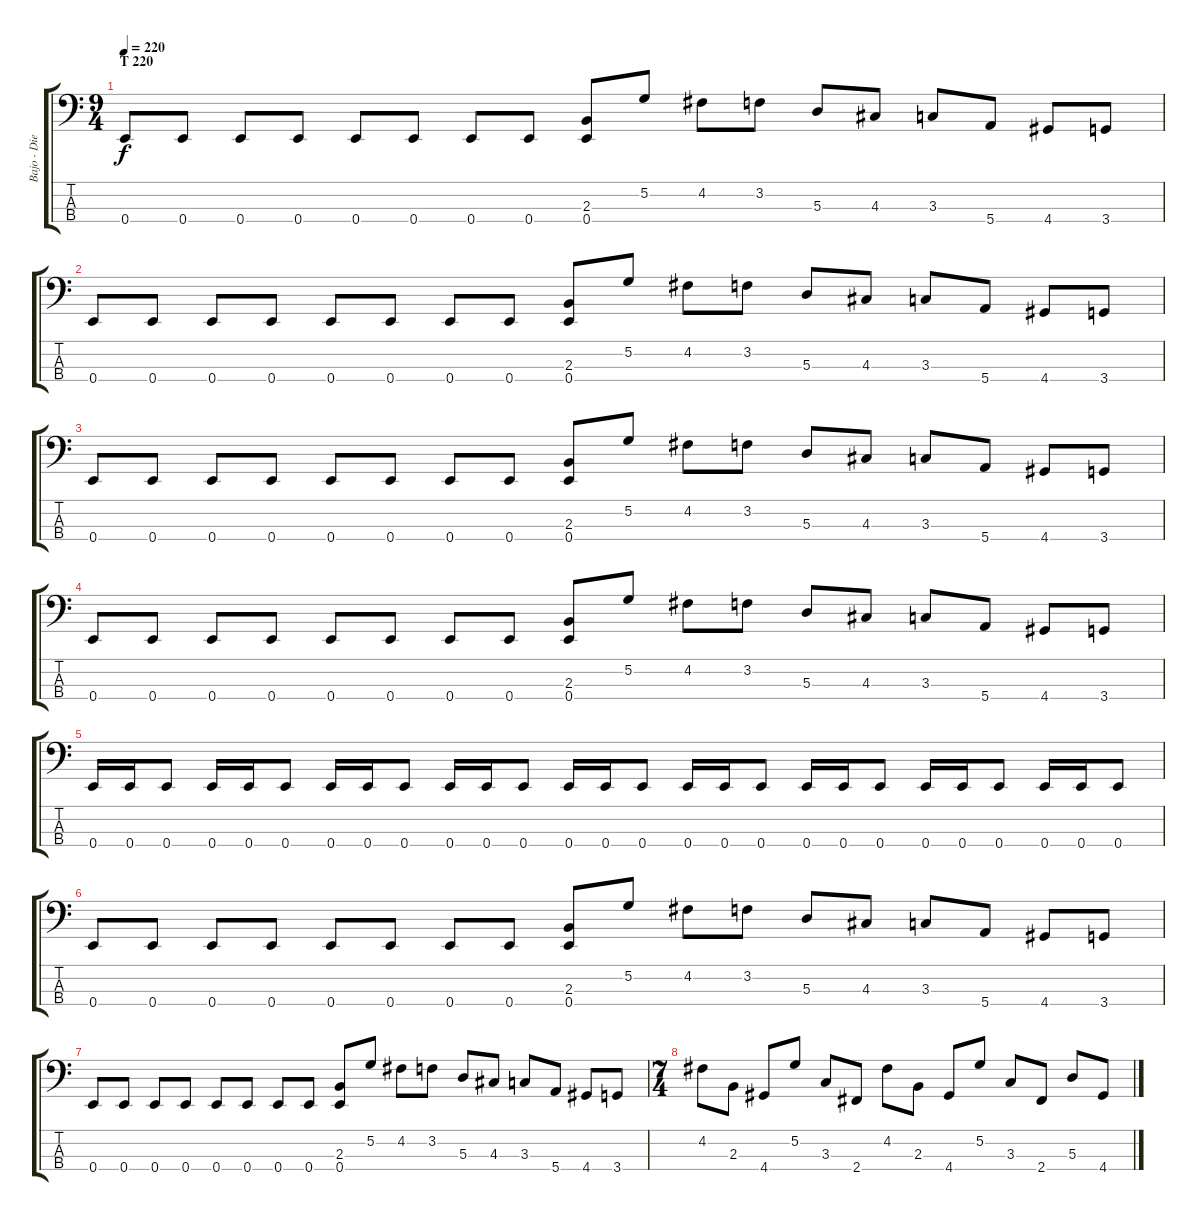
\track ("Bajo - Diego" "Bajo - Die") {instrument electricbassfinger}
\staff {score tabs}
\tuning (G2 D2 A1 E1) {hide}
\ts (9 4)
\section ("" "T 220")
\tempo 220
\clef f4
\ks c
0.4.8{dy f} 0.4.8 0.4.8 0.4.8 0.4.8 0.4.8 0.4.8 0.4.8 (2.3 0.4).8 5.2.8 4.2.8 3.2.8 5.3.8 4.3.8 3.3.8 5.4.8 4.4.8 3.4.8 |
0.4.8 0.4.8 0.4.8 0.4.8 0.4.8 0.4.8 0.4.8 0.4.8 (2.3 0.4).8 5.2.8 4.2.8 3.2.8 5.3.8 4.3.8 3.3.8 5.4.8 4.4.8 3.4.8 |
0.4.8 0.4.8 0.4.8 0.4.8 0.4.8 0.4.8 0.4.8 0.4.8 (2.3 0.4).8 5.2.8 4.2.8 3.2.8 5.3.8 4.3.8 3.3.8 5.4.8 4.4.8 3.4.8 |
0.4.8 0.4.8 0.4.8 0.4.8 0.4.8 0.4.8 0.4.8 0.4.8 (2.3 0.4).8 5.2.8 4.2.8 3.2.8 5.3.8 4.3.8 3.3.8 5.4.8 4.4.8 3.4.8 |
0.4.16 0.4.16 0.4.8 0.4.16 0.4.16 0.4.8 0.4.16 0.4.16 0.4.8 0.4.16 0.4.16 0.4.8 0.4.16 0.4.16 0.4.8 0.4.16 0.4.16 0.4.8 0.4.16 0.4.16 0.4.8 0.4.16 0.4.16 0.4.8 0.4.16 0.4.16 0.4.8 |
0.4.8 0.4.8 0.4.8 0.4.8 0.4.8 0.4.8 0.4.8 0.4.8 (2.3 0.4).8 5.2.8 4.2.8 3.2.8 5.3.8 4.3.8 3.3.8 5.4.8 4.4.8 3.4.8 |
0.4.8 0.4.8 0.4.8 0.4.8 0.4.8 0.4.8 0.4.8 0.4.8 (2.3 0.4).8 5.2.8 4.2.8 3.2.8 5.3.8 4.3.8 3.3.8 5.4.8 4.4.8 3.4.8 |
\ts (7 4)
4.2.8 2.3.8 4.4.8 5.2.8 3.3.8 2.4.8 4.2.8 2.3.8 4.4.8 5.2.8 3.3.8 2.4.8 5.3.8 4.4.8
